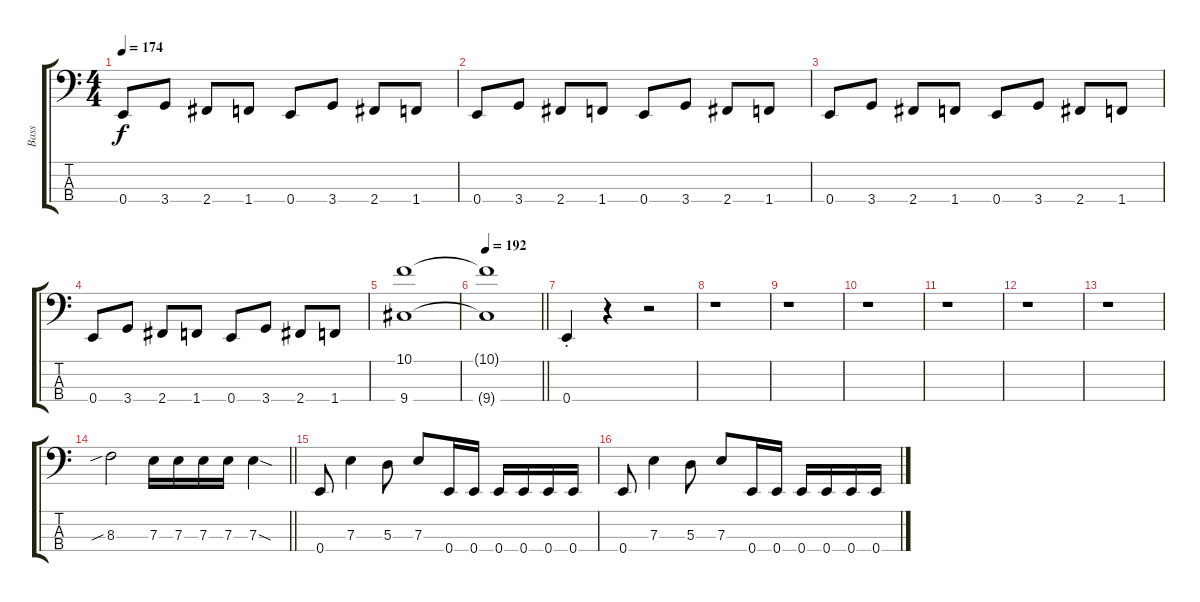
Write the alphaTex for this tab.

\track ("Bass" "Bass") {instrument slapbass2}
\staff {score tabs}
\tuning (G2 D2 A1 E1) {hide}
\ts (4 4)
\tempo 174
\clef f4
\ks c
0.4.8{dy f} 3.4.8 2.4.8 1.4.8 0.4.8 3.4.8 2.4.8 1.4.8 |
0.4.8 3.4.8 2.4.8 1.4.8 0.4.8 3.4.8 2.4.8 1.4.8 |
0.4.8 3.4.8 2.4.8 1.4.8 0.4.8 3.4.8 2.4.8 1.4.8 |
0.4.8 3.4.8 2.4.8 1.4.8 0.4.8 3.4.8 2.4.8 1.4.8 |
(10.1 9.4).1 |
\tempo 192
\barLineRight lightlight
(10.1{t} 9.4{t}).1 |
0.4{st}.4 r.4 r.2 |
r.1 |
r.1 |
r.1 |
r.1 |
r.1 |
r.1 |
\barLineRight lightlight
8.3{sib}.2 7.3.16 7.3.16 7.3.16 7.3.16 7.3{sod}.4 |
0.4.8 7.3.4 5.3.8 7.3.8 0.4.16 0.4.16 0.4.16 0.4.16 0.4.16 0.4.16 |
0.4.8 7.3.4 5.3.8 7.3.8 0.4.16 0.4.16 0.4.16 0.4.16 0.4.16 0.4.16
